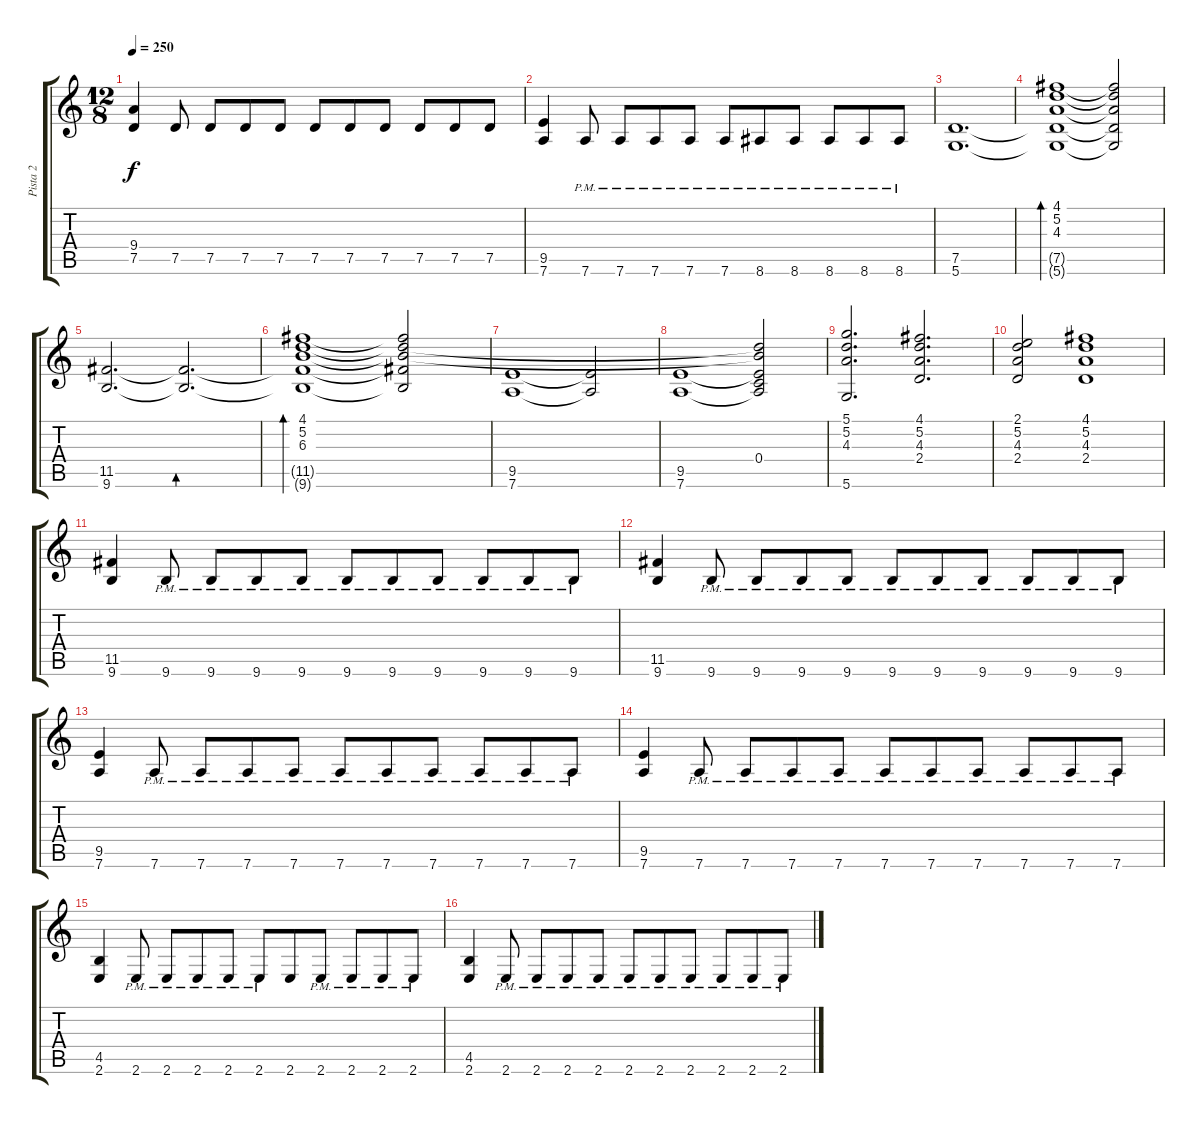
\track ("Pista 2" "Pista 2") {instrument distortionguitar}
\staff {score tabs}
\tuning (D4 A3 F3 C3 G2 D2) {hide}
\ts (12 8)
\tempo 250
\clef g2
\ks c
(9.4 7.5).4{dy f} 7.5.8 7.5.8 7.5.8 7.5.8 7.5.8 7.5.8 7.5.8 7.5.8 7.5.8 7.5.8 |
(9.5 7.6).4 7.6{pm}.8 7.6{pm}.8 7.6{pm}.8 7.6{pm}.8 7.6{pm}.8 8.6{pm}.8 8.6{pm}.8 8.6{pm}.8 8.6{pm}.8 8.6{pm}.8 |
(7.5 5.6).1{d} |
(4.1 5.2 4.3 7.5{t} 5.6{t}).1{bd 480} (4.1{t} 5.2{t} 4.3{t} 7.5{t} 5.6{t}).2 |
(11.5 9.6).2{d} (11.5{t} 9.6{t}).2{d bd 480} |
(4.1 5.2 6.3 11.5{t} 9.6{t}).1{bd 480} (4.1{t} 5.2{t} 6.3{t} 11.5{t} 9.6{t}).2 |
(9.5 7.6).1 (9.5{t} 7.6{t}).2 |
(9.5 7.6).1 (5.2{t} 6.3{t} 0.4 9.5{t} 7.6{t}).2 |
(5.1 5.2 4.3 5.6).2{d} (4.1 5.2 4.3 2.4).2{d} |
(2.1 5.2 4.3 2.4).2 (4.1 5.2 4.3 2.4).1 |
(11.5 9.6).4 9.6{pm}.8 9.6{pm}.8 9.6{pm}.8 9.6{pm}.8 9.6{pm}.8 9.6{pm}.8 9.6{pm}.8 9.6{pm}.8 9.6{pm}.8 9.6{pm}.8 |
(11.5 9.6).4 9.6{pm}.8 9.6{pm}.8 9.6{pm}.8 9.6{pm}.8 9.6{pm}.8 9.6{pm}.8 9.6{pm}.8 9.6{pm}.8 9.6{pm}.8 9.6{pm}.8 |
(9.5 7.6).4 7.6{pm}.8 7.6{pm}.8 7.6{pm}.8 7.6{pm}.8 7.6{pm}.8 7.6{pm}.8 7.6{pm}.8 7.6{pm}.8 7.6{pm}.8 7.6{pm}.8 |
(9.5 7.6).4 7.6{pm}.8 7.6{pm}.8 7.6{pm}.8 7.6{pm}.8 7.6{pm}.8 7.6{pm}.8 7.6{pm}.8 7.6{pm}.8 7.6{pm}.8 7.6{pm}.8 |
(4.5 2.6).4 2.6{pm}.8 2.6{pm}.8 2.6{pm}.8 2.6{pm}.8 2.6{pm}.8 2.6.8 2.6{pm}.8 2.6{pm}.8 2.6{pm}.8 2.6{pm}.8 |
(4.5 2.6).4 2.6{pm}.8 2.6{pm}.8 2.6{pm}.8 2.6{pm}.8 2.6{pm}.8 2.6{pm}.8 2.6{pm}.8 2.6{pm}.8 2.6{pm}.8 2.6{pm}.8
